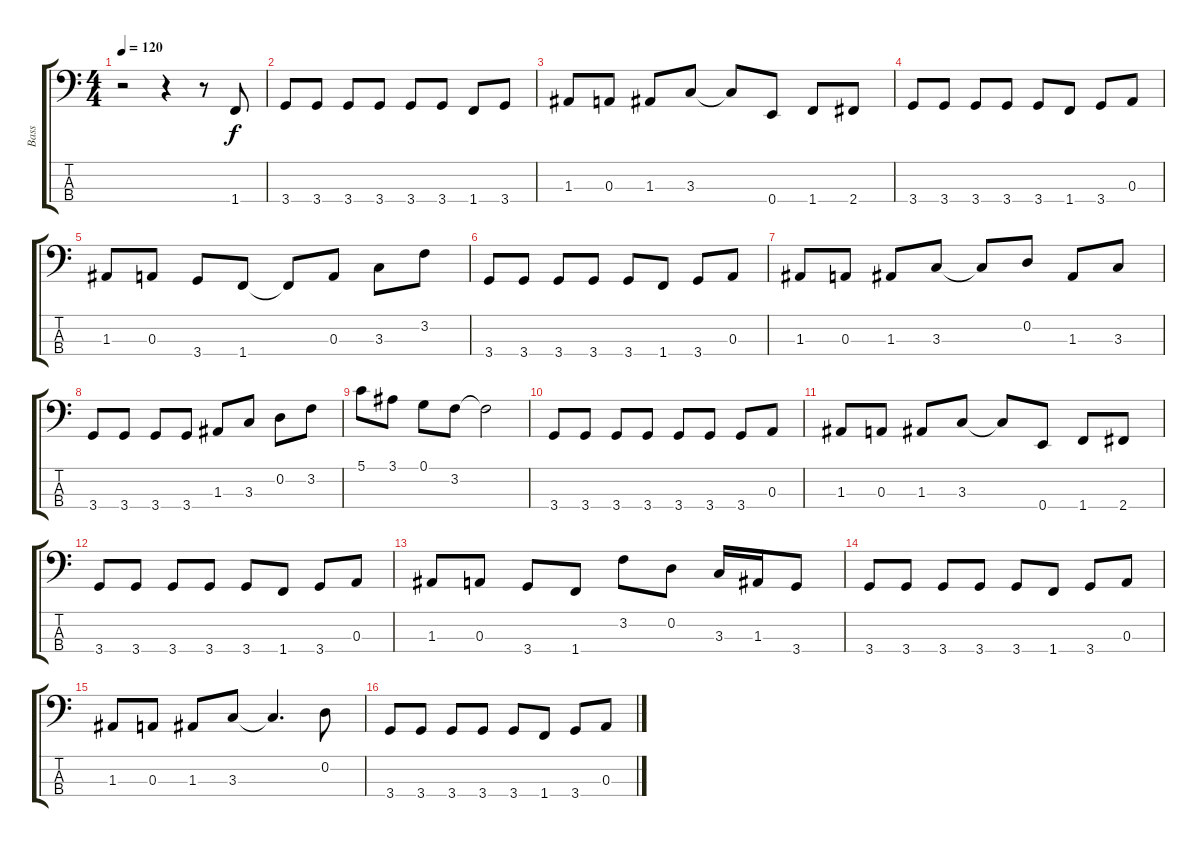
\track ("Bass" "Bass") {instrument electricbassfinger}
\staff {score tabs}
\tuning (G2 D2 A1 E1) {hide}
\ts (4 4)
\tempo 120
\clef f4
\ks c
r.2{dy f instrument electricbassfinger} r.4 r.8 1.4.8 |
3.4.8 3.4.8 3.4.8 3.4.8 3.4.8 3.4.8 1.4.8 3.4.8 |
1.3.8 0.3.8 1.3.8 3.3.8 3.3{t}.8 0.4.8 1.4.8 2.4.8 |
3.4.8 3.4.8 3.4.8 3.4.8 3.4.8 1.4.8 3.4.8 0.3.8 |
1.3.8 0.3.8 3.4.8 1.4.8 1.4{t}.8 0.3.8 3.3.8 3.2.8 |
3.4.8 3.4.8 3.4.8 3.4.8 3.4.8 1.4.8 3.4.8 0.3.8 |
1.3.8 0.3.8 1.3.8 3.3.8 3.3{t}.8 0.2.8 1.3.8 3.3.8 |
3.4.8 3.4.8 3.4.8 3.4.8 1.3.8 3.3.8 0.2.8 3.2.8 |
5.1.8 3.1.8 0.1.8 3.2.8 3.2{t}.2 |
3.4.8 3.4.8 3.4.8 3.4.8 3.4.8 3.4.8 3.4.8 0.3.8 |
1.3.8 0.3.8 1.3.8 3.3.8 3.3{t}.8 0.4.8 1.4.8 2.4.8 |
3.4.8 3.4.8 3.4.8 3.4.8 3.4.8 1.4.8 3.4.8 0.3.8 |
1.3.8 0.3.8 3.4.8 1.4.8 3.2.8 0.2.8 3.3.16 1.3.16 3.4.8 |
3.4.8 3.4.8 3.4.8 3.4.8 3.4.8 1.4.8 3.4.8 0.3.8 |
1.3.8 0.3.8 1.3.8 3.3.8 3.3{t}.4{d} 0.2.8 |
3.4.8 3.4.8 3.4.8 3.4.8 3.4.8 1.4.8 3.4.8 0.3.8
